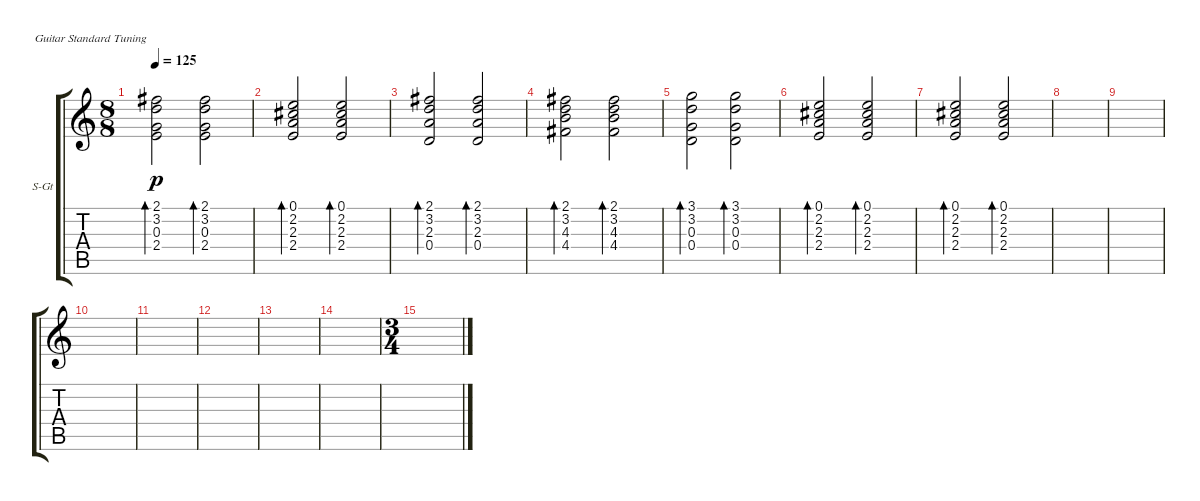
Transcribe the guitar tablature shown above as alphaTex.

\defaultSystemsLayout 4
\bracketExtendMode groupsimilarinstruments
\firstSystemTrackNameOrientation horizontal
\otherSystemsTrackNameOrientation horizontal
\track ("Steel Guitar" "S-Gt") {instrument acousticguitarsteel}
\staff {score tabs}
\tuning (E4 B3 G3 D3 A2 E2)
\ts (8 8)
\tempo 125
\clef g2
\scale
0.257261
\ks c
(2.4 3.2 2.1 0.3).2{bd 30 dy p} (2.4 3.2 2.1 0.3).2{bd 30} |
\scale
0.333333 (2.4 2.3 2.2 0.1).2{bd 30} (2.4 2.3 2.2 0.1).2{bd 30} |
\scale
0.333333 (0.4 2.3 3.2 2.1).2{bd 30} (0.4 2.3 3.2 2.1).2{bd 30} |
\scale
0.333333 (4.4 4.3 3.2 2.1).2{bd 30} (4.4 4.3 3.2 2.1).2{bd 30} |
\scale
0.333333 (3.2 3.1 0.3 0.4).2{bd 30} (3.2 3.1 0.3 0.4).2{bd 30} |
(2.4 2.3 2.2 0.1).2{bd 30} (2.4 2.3 2.2 0.1).2{bd 30} |
(2.4 2.3 2.2 0.1).2{bd 30} (2.4 2.3 2.2 0.1).2{bd 30} |
\scale
0.333333 |
\scale
0.333333 |
\scale
0.333333 |
\scale
0.333333 |
\scale
0.333333 |
\scale
0.333333 |
\scale
0.333333 |
\ts (3 4)
